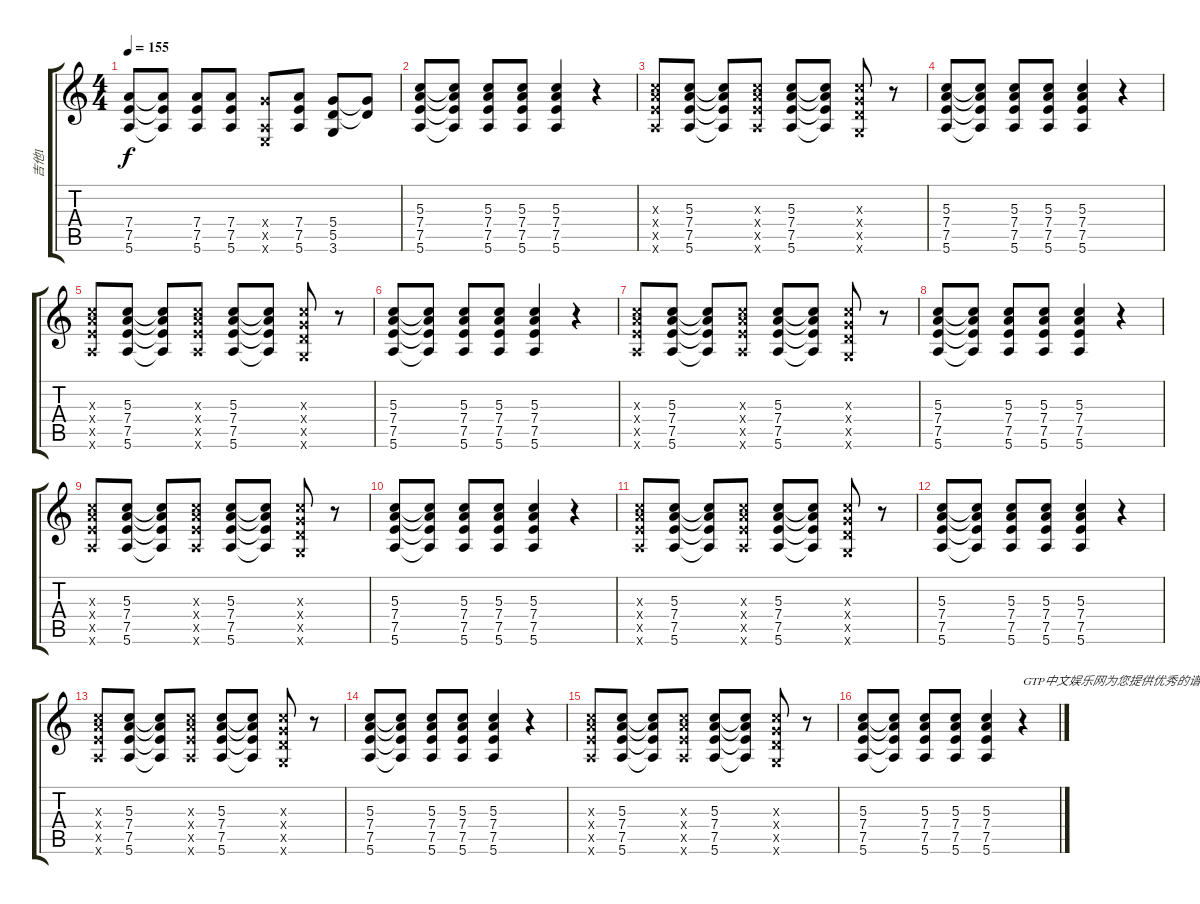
\track ("吉他1" "吉他1") {instrument electricguitarjazz}
\staff {score tabs}
\tuning (E4 B3 G3 D3 A2 E2) {hide}
\ts (4 4)
\tempo 155
\clef g2
\ks c
(7.4 7.5 5.6).8{dy f} (7.4{t} 7.5{t} 5.6{t}).8 (7.4 7.5 5.6).8 (7.4 7.5 5.6).8 (5.4{x} 0.5{x} 0.6{x}).8 (7.4 7.5 5.6).8 (5.4 5.5 3.6).8 (5.4{t} 5.5{t}).8 |
(5.3 7.4 7.5 5.6).8{volume 16 instrument acousticguitarsteel} (5.3{t} 7.4{t} 7.5{t} 5.6{t}).8 (5.3 7.4 7.5 5.6).8 (5.3 7.4 7.5 5.6).8 (5.3 7.4 7.5 5.6).4 r.4 |
(5.3{x} 7.4{x} 7.5{x} 5.6{x}).8 (5.3 7.4 7.5 5.6).8 (5.3{t} 7.4{t} 7.5{t} 5.6{t}).8 (5.3{x} 7.4{x} 7.5{x} 5.6{x}).8 (5.3 7.4 7.5 5.6).8 (5.3{t} 7.4{t} 7.5{t} 5.6{t}).8 (5.3{x} 5.4{x} 5.5{x} 3.6{x}).8 r.8 |
(5.3 7.4 7.5 5.6).8{instrument acousticguitarsteel} (5.3{t} 7.4{t} 7.5{t} 5.6{t}).8 (5.3 7.4 7.5 5.6).8 (5.3 7.4 7.5 5.6).8 (5.3 7.4 7.5 5.6).4 r.4 |
(5.3{x} 7.4{x} 7.5{x} 5.6{x}).8 (5.3 7.4 7.5 5.6).8 (5.3{t} 7.4{t} 7.5{t} 5.6{t}).8 (5.3{x} 7.4{x} 7.5{x} 5.6{x}).8 (5.3 7.4 7.5 5.6).8 (5.3{t} 7.4{t} 7.5{t} 5.6{t}).8 (5.3{x} 5.4{x} 5.5{x} 3.6{x}).8 r.8 |
(5.3 7.4 7.5 5.6).8{volume 16 instrument acousticguitarsteel} (5.3{t} 7.4{t} 7.5{t} 5.6{t}).8 (5.3 7.4 7.5 5.6).8 (5.3 7.4 7.5 5.6).8 (5.3 7.4 7.5 5.6).4 r.4 |
(5.3{x} 7.4{x} 7.5{x} 5.6{x}).8 (5.3 7.4 7.5 5.6).8 (5.3{t} 7.4{t} 7.5{t} 5.6{t}).8 (5.3{x} 7.4{x} 7.5{x} 5.6{x}).8 (5.3 7.4 7.5 5.6).8 (5.3{t} 7.4{t} 7.5{t} 5.6{t}).8 (5.3{x} 5.4{x} 5.5{x} 3.6{x}).8 r.8 |
(5.3 7.4 7.5 5.6).8{volume 16 instrument acousticguitarsteel} (5.3{t} 7.4{t} 7.5{t} 5.6{t}).8 (5.3 7.4 7.5 5.6).8 (5.3 7.4 7.5 5.6).8 (5.3 7.4 7.5 5.6).4 r.4 |
(5.3{x} 7.4{x} 7.5{x} 5.6{x}).8 (5.3 7.4 7.5 5.6).8 (5.3{t} 7.4{t} 7.5{t} 5.6{t}).8 (5.3{x} 7.4{x} 7.5{x} 5.6{x}).8 (5.3 7.4 7.5 5.6).8 (5.3{t} 7.4{t} 7.5{t} 5.6{t}).8 (5.3{x} 5.4{x} 5.5{x} 3.6{x}).8 r.8 |
(5.3 7.4 7.5 5.6).8{volume 16 instrument acousticguitarsteel} (5.3{t} 7.4{t} 7.5{t} 5.6{t}).8 (5.3 7.4 7.5 5.6).8 (5.3 7.4 7.5 5.6).8 (5.3 7.4 7.5 5.6).4 r.4 |
(5.3{x} 7.4{x} 7.5{x} 5.6{x}).8 (5.3 7.4 7.5 5.6).8 (5.3{t} 7.4{t} 7.5{t} 5.6{t}).8 (5.3{x} 7.4{x} 7.5{x} 5.6{x}).8 (5.3 7.4 7.5 5.6).8 (5.3{t} 7.4{t} 7.5{t} 5.6{t}).8 (5.3{x} 5.4{x} 5.5{x} 3.6{x}).8 r.8 |
(5.3 7.4 7.5 5.6).8{volume 16 instrument acousticguitarsteel} (5.3{t} 7.4{t} 7.5{t} 5.6{t}).8 (5.3 7.4 7.5 5.6).8 (5.3 7.4 7.5 5.6).8 (5.3 7.4 7.5 5.6).4 r.4 |
(5.3{x} 7.4{x} 7.5{x} 5.6{x}).8 (5.3 7.4 7.5 5.6).8 (5.3{t} 7.4{t} 7.5{t} 5.6{t}).8 (5.3{x} 7.4{x} 7.5{x} 5.6{x}).8 (5.3 7.4 7.5 5.6).8 (5.3{t} 7.4{t} 7.5{t} 5.6{t}).8 (5.3{x} 5.4{x} 5.5{x} 3.6{x}).8 r.8 |
(5.3 7.4 7.5 5.6).8{volume 16 instrument acousticguitarsteel} (5.3{t} 7.4{t} 7.5{t} 5.6{t}).8 (5.3 7.4 7.5 5.6).8 (5.3 7.4 7.5 5.6).8 (5.3 7.4 7.5 5.6).4 r.4 |
(5.3{x} 7.4{x} 7.5{x} 5.6{x}).8 (5.3 7.4 7.5 5.6).8 (5.3{t} 7.4{t} 7.5{t} 5.6{t}).8 (5.3{x} 7.4{x} 7.5{x} 5.6{x}).8 (5.3 7.4 7.5 5.6).8 (5.3{t} 7.4{t} 7.5{t} 5.6{t}).8 (5.3{x} 5.4{x} 5.5{x} 3.6{x}).8 r.8 |
(5.3 7.4 7.5 5.6).8{volume 16 instrument acousticguitarsteel} (5.3{t} 7.4{t} 7.5{t} 5.6{t}).8 (5.3 7.4 7.5 5.6).8 (5.3 7.4 7.5 5.6).8 (5.3 7.4 7.5 5.6).4 r.4{txt "GTP中文娱乐网为您提供优秀的谱子"}
